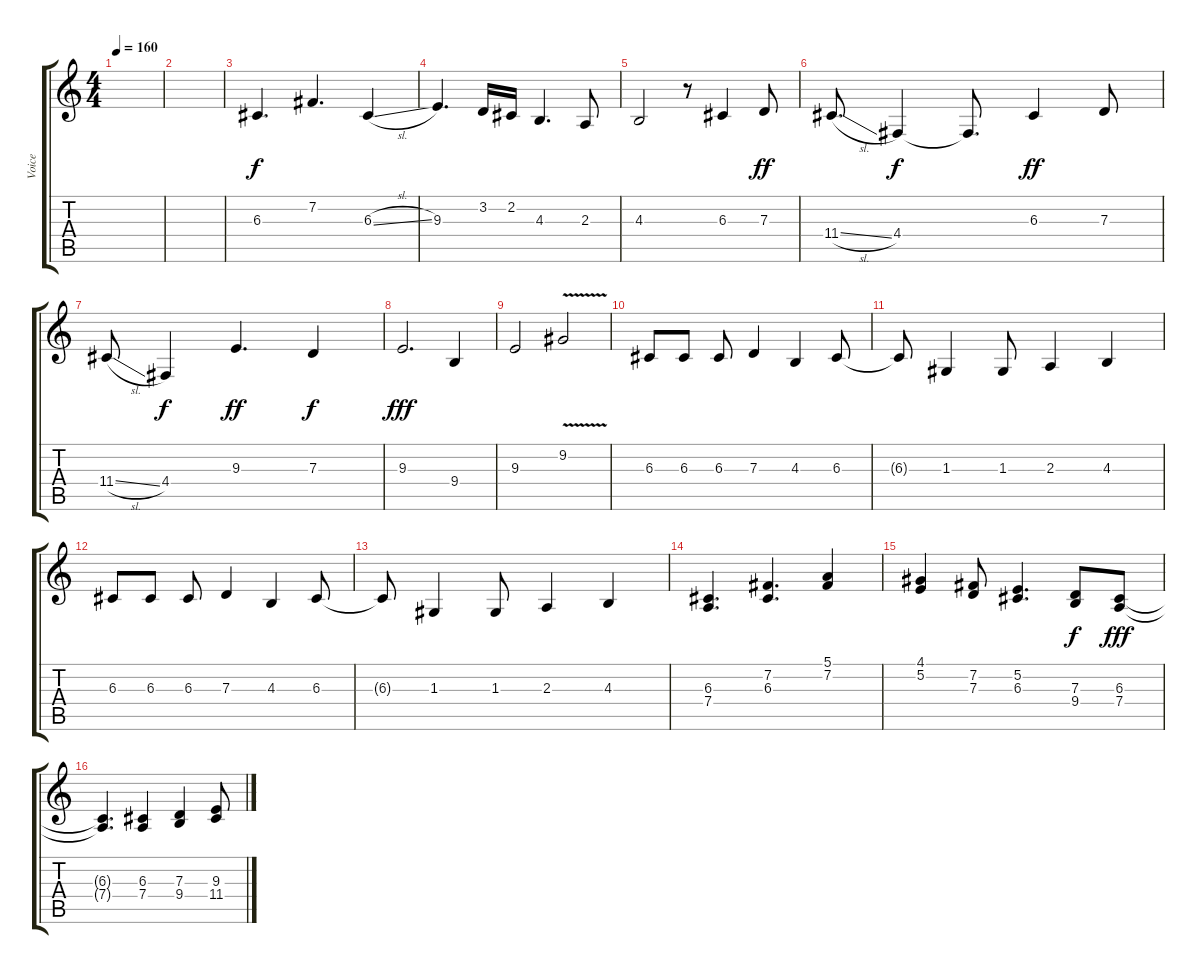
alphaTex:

\track ("Voice" "Voice") {instrument lead2sawtooth}
\staff {score tabs}
\tuning (E4 B3 G3 D3 A2 E2) {hide}
\ts (4 4)
\tempo 160
\clef g2
\ks c
|
|
6.3.4{d} 7.2.4{d} 6.3{sl}.4 |
9.3.4{d} 3.2.16 2.2.16 4.3.4{d} 2.3.8 |
4.3.2 r.8 6.3.4{dy f} 7.3.8{dy ff} |
11.4{sl}.8{d} 4.4.4{dy f} 4.4{t}.8{d} 6.3.4{dy ff} 7.3.8 |
11.4{sl}.8 4.4.4{dy f} 9.3.4{d dy ff} 7.3.4{dy f} |
9.3.2{d dy fff} 9.4.4 |
9.3.2 9.2{v}.2 |
6.3.8 6.3.8 6.3.8 7.3.4 4.3.4 6.3.8 |
6.3{t}.8 1.3.4 1.3.8 2.3.4 4.3.4 |
6.3.8 6.3.8 6.3.8 7.3.4 4.3.4 6.3.8 |
6.3{t}.8 1.3.4 1.3.8 2.3.4 4.3.4 |
(6.3 7.4).4{d} (7.2 6.3).4{d} (5.1 7.2).4 |
(4.1 5.2).4 (7.2 7.3).8 (5.2 6.3).4{d} (7.3 9.4).8{dy f} (6.3 7.4).8{dy fff} |
(6.3{t} 7.4{t}).4{d} (6.3 7.4).4 (7.3 9.4).4 (9.3 11.4).8
